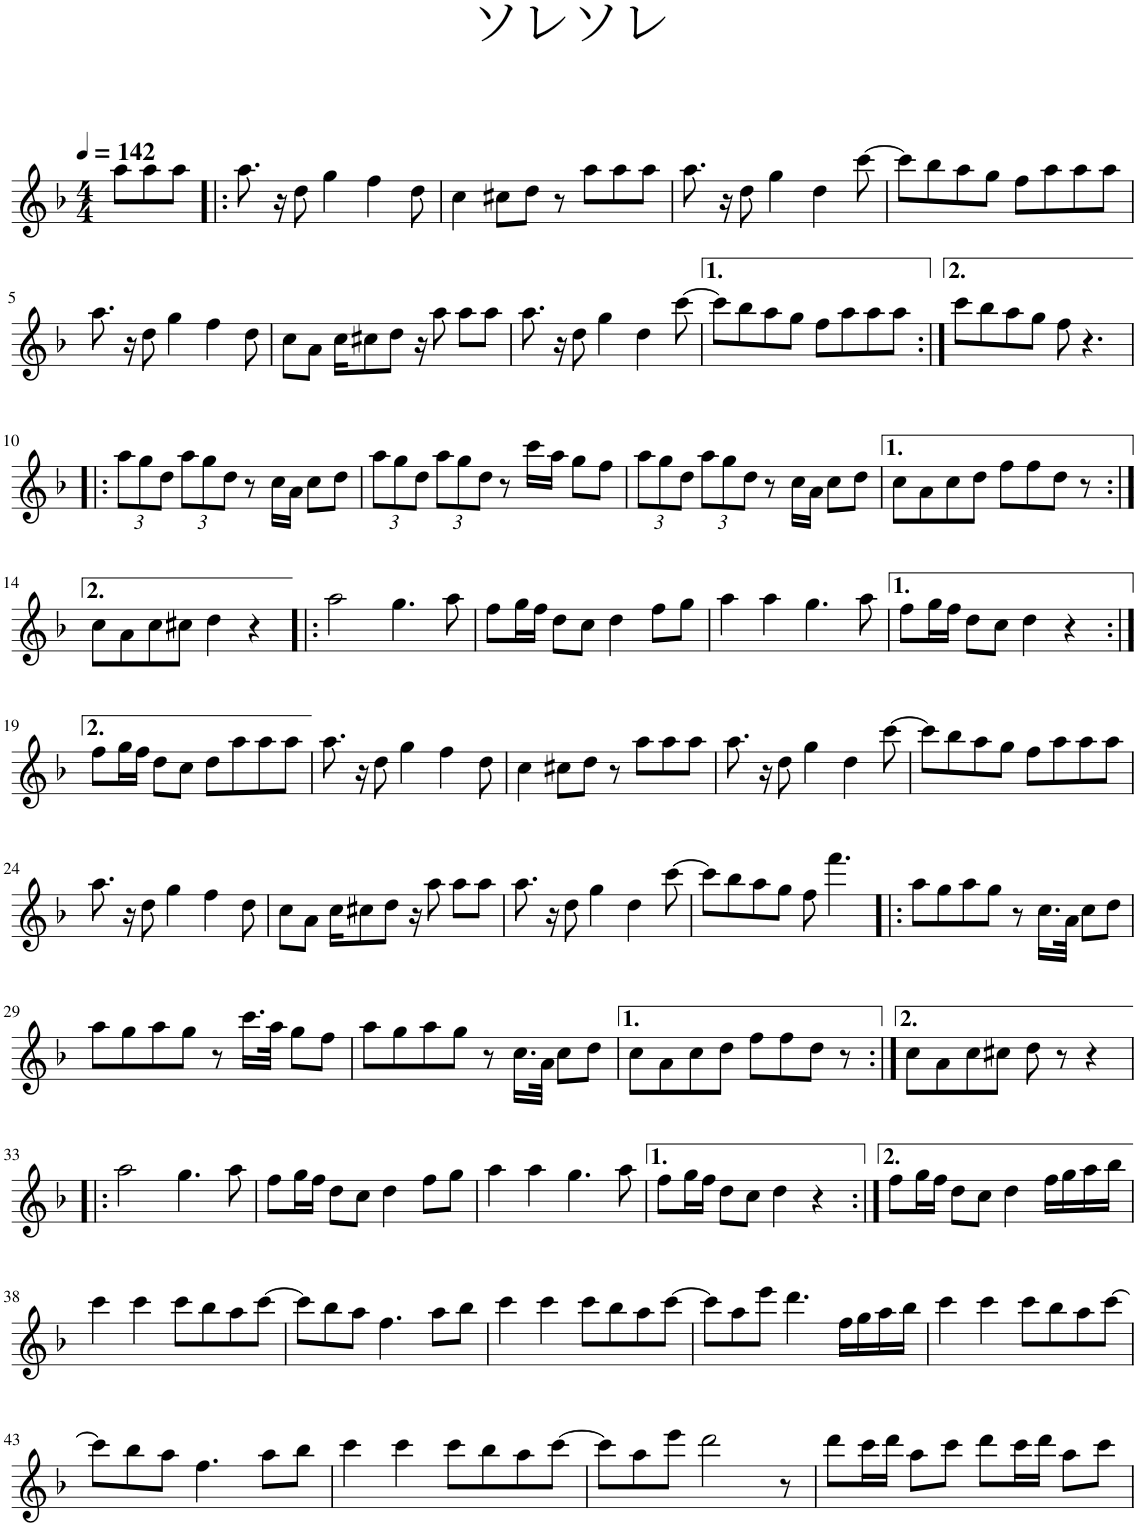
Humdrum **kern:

**kern
*part1
*staff1
*I"中音萨克斯
*clefG2
*Trd5c9
*k[b-]
*M4/4
*MM142
=
8aa\L
8aa\
8aa\J
=1!|:
8.aa\
16r
8dd\
4gg\
4ff\
8dd\
=2
4cc\
8cc#X\L
8dd\J
8r
8aa\L
8aa\
8aa\J
=3
8.aa\
16r
8dd\
4gg\
4dd\
[8ccc\
=4
8ccc\L]
8bb-\
8aa\
8gg\J
8ff\L
8aa\
8aa\
8aa\J
!!LO:LB:g=z
=5
8.aa\
16r
8dd\
4gg\
4ff\
8dd\
=6
8cc\L
8a\J
16cc\KL
8cc#X\
8dd\J
16r
8aa\
8aa\L
8aa\J
=7
8.aa\
16r
8dd\
4gg\
4dd\
[8ccc\
=8
8ccc\L]
8bb-\
8aa\
8gg\J
8ff\L
8aa\
8aa\
8aa\J
=9:|!
8ccc\L
8bb-\
8aa\
8gg\J
8ff\
4.r
!!LO:LB:g=z
=10!|:
*Xbrackettup
12aa\L
12gg\
12dd\J
12aa\L
12gg\
12dd\J
8r
16cc\LL
16a\JJ
8cc\L
8dd\J
=11
12aa\L
12gg\
12dd\J
12aa\L
12gg\
12dd\J
8r
16ccc\LL
16aa\JJ
8gg\L
8ff\J
=12
12aa\L
12gg\
12dd\J
12aa\L
12gg\
12dd\J
8r
16cc\LL
16a\JJ
8cc\L
8dd\J
=13
8cc\L
8a\
8cc\
8dd\J
8ff\L
8ff\
8dd\J
8r
!!LO:LB:g=z
=14:|!
8cc\L
8a\
8cc\
8cc#X\J
4dd\
4r
=15!|:
2aa\
4.gg\
8aa\
=16
8ff\L
16gg\L
16ff\JJ
8dd\L
8cc\J
4dd\
8ff\L
8gg\J
=17
4aa\
4aa\
4.gg\
8aa\
=18
8ff\L
16gg\L
16ff\JJ
8dd\L
8cc\J
4dd\
4r
!!LO:LB:g=z
=19:|!
8ff\L
16gg\L
16ff\JJ
8dd\L
8cc\J
8dd\L
8aa\
8aa\
8aa\J
=20
8.aa\
16r
8dd\
4gg\
4ff\
8dd\
=21
4cc\
8cc#X\L
8dd\J
8r
8aa\L
8aa\
8aa\J
=22
8.aa\
16r
8dd\
4gg\
4dd\
[8ccc\
=23
8ccc\L]
8bb-\
8aa\
8gg\J
8ff\L
8aa\
8aa\
8aa\J
!!LO:LB:g=z
=24
8.aa\
16r
8dd\
4gg\
4ff\
8dd\
=25
8cc\L
8a\J
16cc\KL
8cc#X\
8dd\J
16r
8aa\
8aa\L
8aa\J
=26
8.aa\
16r
8dd\
4gg\
4dd\
[8ccc\
=27
8ccc\L]
8bb-\
8aa\
8gg\J
8ff\
4.fff\
=28!|:
8aa\L
8gg\
8aa\
8gg\J
8r
16.cc\LL
32a\JJk
8cc\L
8dd\J
!!LO:LB:g=z
=29
8aa\L
8gg\
8aa\
8gg\J
8r
16.ccc\LL
32aa\JJk
8gg\L
8ff\J
=30
8aa\L
8gg\
8aa\
8gg\J
8r
16.cc\LL
32a\JJk
8cc\L
8dd\J
=31
8cc\L
8a\
8cc\
8dd\J
8ff\L
8ff\
8dd\J
8r
=32:|!
8cc\L
8a\
8cc\
8cc#X\J
8dd\
8r
4r
!!LO:LB:g=z
=33!|:
2aa\
4.gg\
8aa\
=34
8ff\L
16gg\L
16ff\JJ
8dd\L
8cc\J
4dd\
8ff\L
8gg\J
=35
4aa\
4aa\
4.gg\
8aa\
=36
8ff\L
16gg\L
16ff\JJ
8dd\L
8cc\J
4dd\
4r
=37:|!
8ff\L
16gg\L
16ff\JJ
8dd\L
8cc\J
4dd\
16ff\LL
16gg\
16aa\
16bb-\JJ
!!LO:LB:g=z
=38
4ccc\
4ccc\
8ccc\L
8bb-\
8aa\
[8ccc\J
=39
8ccc\L]
8bb-\
8aa\J
4.ff\
8aa\L
8bb-\J
=40
4ccc\
4ccc\
8ccc\L
8bb-\
8aa\
[8ccc\J
=41
8ccc\L]
8aa\
8eee\J
4.ddd\
16ff\LL
16gg\
16aa\
16bb-\JJ
=42
4ccc\
4ccc\
8ccc\L
8bb-\
8aa\
[8ccc\J
!!LO:LB:g=z
=43
8ccc\L]
8bb-\
8aa\J
4.ff\
8aa\L
8bb-\J
=44
4ccc\
4ccc\
8ccc\L
8bb-\
8aa\
[8ccc\J
=45
8ccc\L]
8aa\
8eee\J
2ddd\
8r
=46
8ddd\L
16ccc\L
16ddd\JJ
8aa\L
8ccc\J
8ddd\L
16ccc\L
16ddd\JJ
8aa\L
8ccc\J
=
*-
